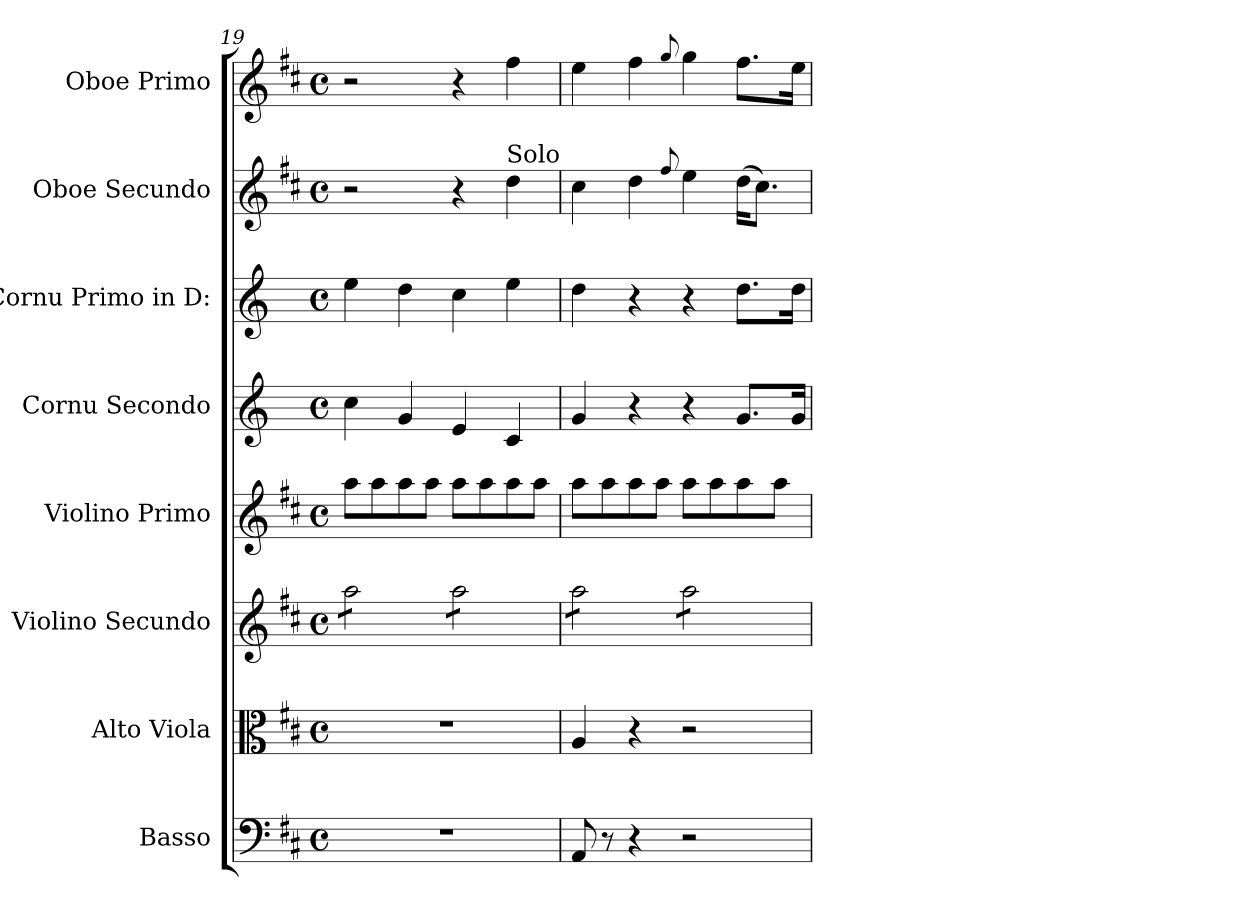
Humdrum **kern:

**kern	**kern	**kern	**kern	**kern	**kern	**kern	**kern
*part8	*part7	*part6	*part5	*part4	*part3	*part2	*part1
*staff8	*staff7	*staff6	*staff5	*staff4	*staff3	*staff2	*staff1
*I"Basso	*I"Alto Viola	*I"Violino Secundo	*I"Violino Primo	*I"Cornu Secondo	*I"Cornu Primo in D:	*I"Oboe Secundo	*I"Oboe Primo
*	*I'Vla	*	*I'Vn I	*	*I'Cor I	*	*I'Ob I
*clefF4	*clefC3	*clefG2	*clefG2	*clefG2	*clefG2	*clefG2	*clefG2
*	*	*	*	*ITrd-1c-2	*ITrd-1c-2	*	*
*k[f#c#]	*k[f#c#]	*k[f#c#]	*k[f#c#]	*k[f#c#]	*k[f#c#]	*k[f#c#]	*k[f#c#]
*D:	*D:	*D:	*D:	*D:	*D:	*D:	*D:
*M4/4	*M4/4	*M4/4	*M4/4	*M4/4	*M4/4	*M4/4	*M4/4
*met(c)	*met(c)	*met(c)	*met(c)	*met(c)	*met(c)	*met(c)	*met(c)
=19	=19	=19	=19	=19	=19	=19	=19
*	*	*tremolo	*	*	*	*	*
1r	1r	8aa\L	8aa\L	4dd\	4ff#\	2r	2r
.	.	8aa\	8aa\	.	.	.	.
.	.	8aa\	8aa\	4a/	4ee\	.	.
.	.	8aa\J	8aa\J	.	.	.	.
.	.	8aa\L	8aa\L	4f#/	4dd\	4r	4r
.	.	8aa\	8aa\	.	.	.	.
!	!	!	!	!	!	!LO:TX:a:t=Solo	!
.	.	8aa\	8aa\	4d/	4ff#\	4dd\	4ff#\
.	.	8aa\J	8aa\J	.	.	.	.
=20	=20	=20	=20	=20	=20	=20	=20
8AA/	4A/	8aa\L	8aa\L	4a/	4ee\	4cc#\	4ee\
8r	.	8aa\	8aa\	.	.	.	.
4r	4r	8aa\	8aa\	4r	4r	4dd\	4ff#\
.	.	8aa\J	8aa\J	.	.	.	.
.	.	.	.	.	.	8qqff#/	8qqgg/
2r	2r	8aa\L	8aa\L	4r	4r	4ee\	4gg\
.	.	8aa\	8aa\	.	.	.	.
.	.	8aa\	8aa\	8.a/L	8.ee\L	(16dd\KL	8.ff#\L
.	.	.	.	.	.	8.cc#\J)	.
.	.	8aa\J	8aa\J	.	.	.	.
*	*	*Xtremolo	*	*	*	*	*
.	.	.	.	16a/Jk	16ee\Jk	.	16ee\Jk
=	=	=	=	=	=	=	=
*-	*-	*-	*-	*-	*-	*-	*-
